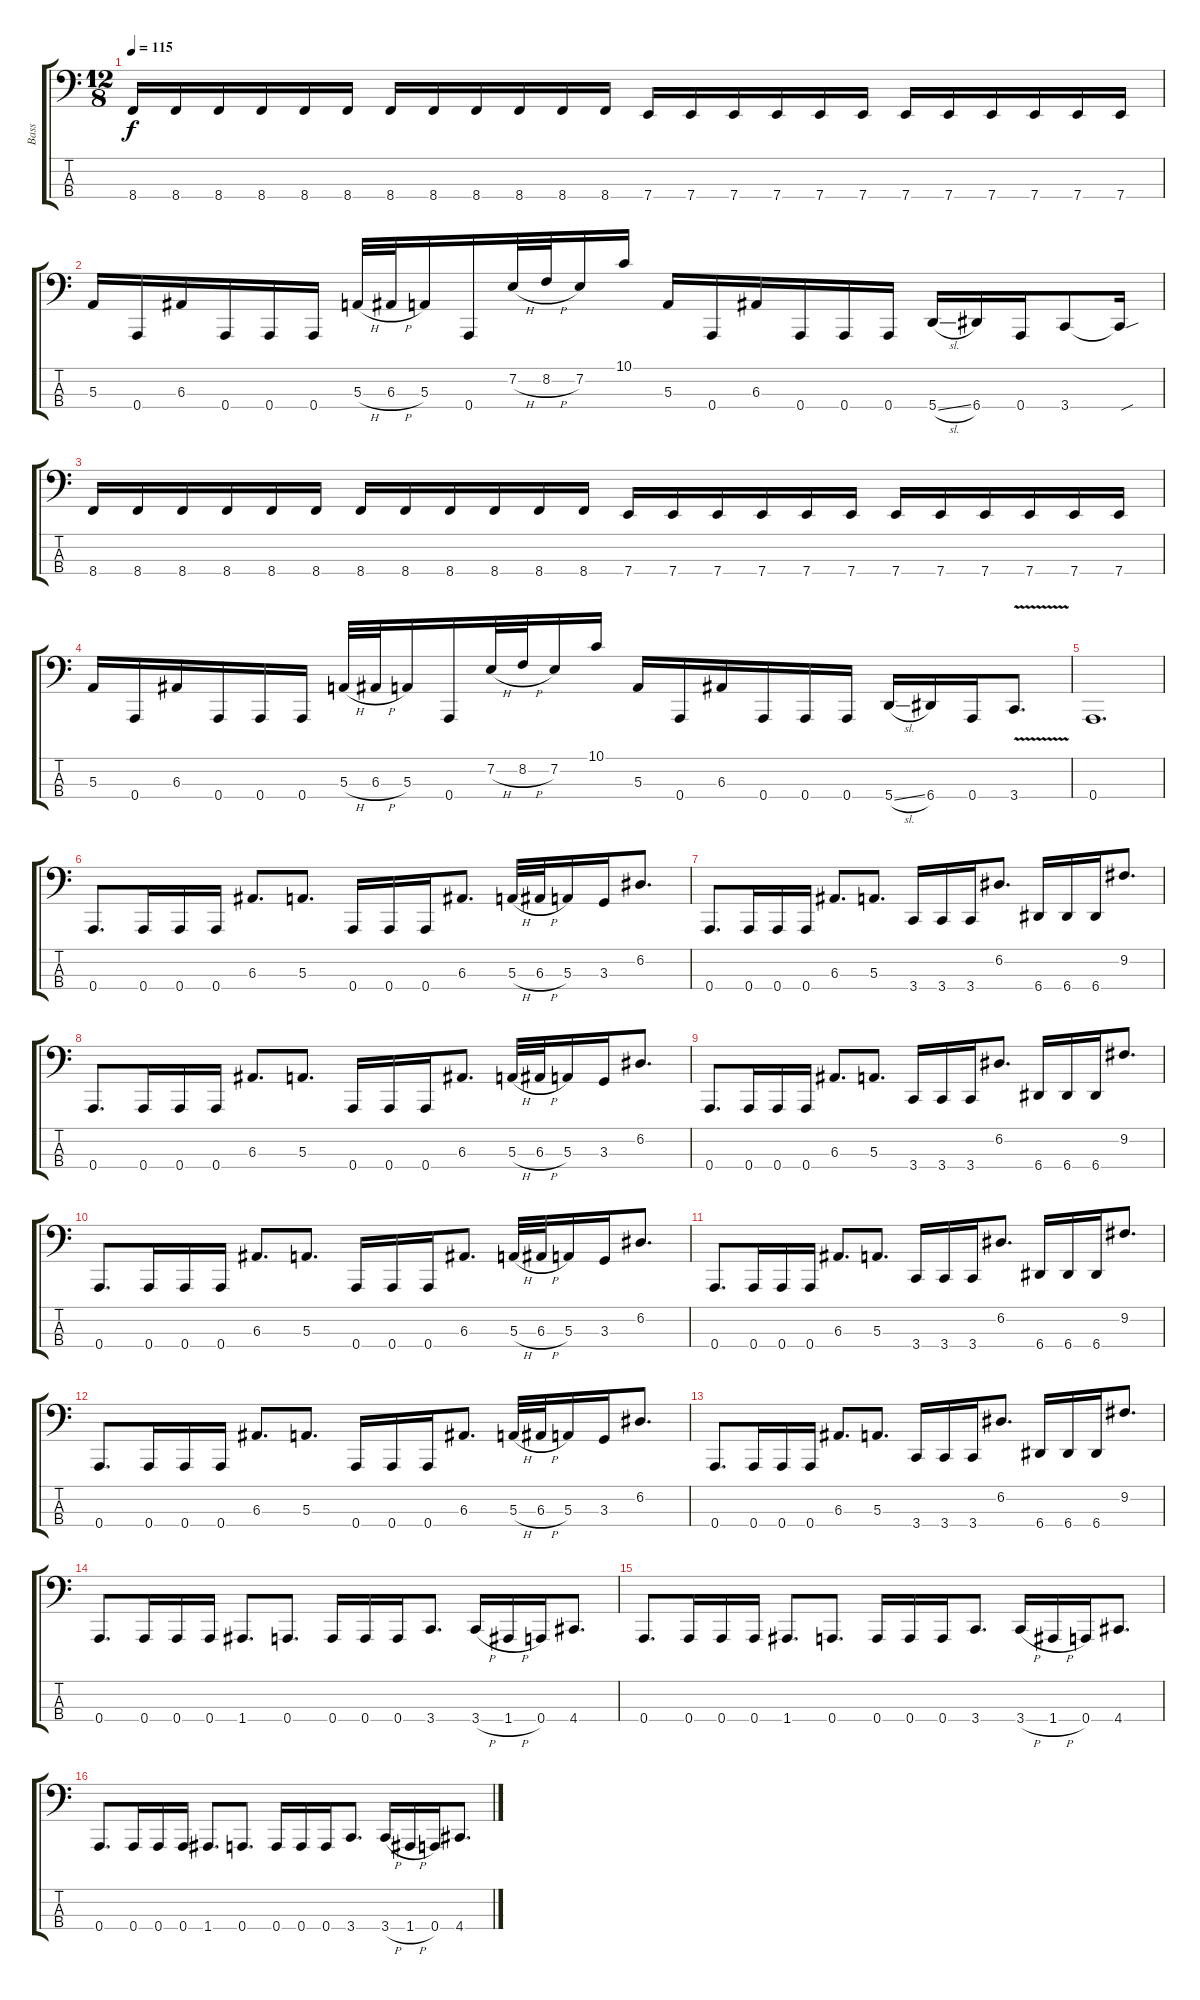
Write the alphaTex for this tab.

\track ("Bass" "Bass") {instrument electricbassfinger}
\staff {score tabs}
\tuning (D2 A1 E1 A0) {hide}
\ts (12 8)
\tempo 115
\clef f4
\ks c
8.4.16{dy f} 8.4.16 8.4.16 8.4.16 8.4.16 8.4.16 8.4.16 8.4.16 8.4.16 8.4.16 8.4.16 8.4.16 7.4.16 7.4.16 7.4.16 7.4.16 7.4.16 7.4.16 7.4.16 7.4.16 7.4.16 7.4.16 7.4.16 7.4.16 |
5.3.16 0.4.16 6.3.16 0.4.16 0.4.16 0.4.16 5.3{h}.32 6.3{h}.32 5.3.16 0.4.16 7.2{h}.32 8.2{h}.32 7.2.16 10.1.16 5.3.16 0.4.16 6.3.16 0.4.16 0.4.16 0.4.16 5.4{sl}.16 6.4.16 0.4.16 3.4.8 3.4{sou t}.16 |
8.4.16 8.4.16 8.4.16 8.4.16 8.4.16 8.4.16 8.4.16 8.4.16 8.4.16 8.4.16 8.4.16 8.4.16 7.4.16 7.4.16 7.4.16 7.4.16 7.4.16 7.4.16 7.4.16 7.4.16 7.4.16 7.4.16 7.4.16 7.4.16 |
5.3.16 0.4.16 6.3.16 0.4.16 0.4.16 0.4.16 5.3{h}.32 6.3{h}.32 5.3.16 0.4.16 7.2{h}.32 8.2{h}.32 7.2.16 10.1.16 5.3.16 0.4.16 6.3.16 0.4.16 0.4.16 0.4.16 5.4{sl}.16 6.4.16 0.4.16 3.4{v}.8{d} |
0.4.1{d} |
0.4.8{d} 0.4.16 0.4.16 0.4.16 6.3.8{d} 5.3.8{d} 0.4.16 0.4.16 0.4.16 6.3.8{d} 5.3{h}.32 6.3{h}.32 5.3.16 3.3.16 6.2.8{d} |
0.4.8{d} 0.4.16 0.4.16 0.4.16 6.3.8{d} 5.3.8{d} 3.4.16 3.4.16 3.4.16 6.2.8{d} 6.4.16 6.4.16 6.4.16 9.2.8{d} |
0.4.8{d} 0.4.16 0.4.16 0.4.16 6.3.8{d} 5.3.8{d} 0.4.16 0.4.16 0.4.16 6.3.8{d} 5.3{h}.32 6.3{h}.32 5.3.16 3.3.16 6.2.8{d} |
0.4.8{d} 0.4.16 0.4.16 0.4.16 6.3.8{d} 5.3.8{d} 3.4.16 3.4.16 3.4.16 6.2.8{d} 6.4.16 6.4.16 6.4.16 9.2.8{d} |
0.4.8{d} 0.4.16 0.4.16 0.4.16 6.3.8{d} 5.3.8{d} 0.4.16 0.4.16 0.4.16 6.3.8{d} 5.3{h}.32 6.3{h}.32 5.3.16 3.3.16 6.2.8{d} |
0.4.8{d} 0.4.16 0.4.16 0.4.16 6.3.8{d} 5.3.8{d} 3.4.16 3.4.16 3.4.16 6.2.8{d} 6.4.16 6.4.16 6.4.16 9.2.8{d} |
0.4.8{d} 0.4.16 0.4.16 0.4.16 6.3.8{d} 5.3.8{d} 0.4.16 0.4.16 0.4.16 6.3.8{d} 5.3{h}.32 6.3{h}.32 5.3.16 3.3.16 6.2.8{d} |
0.4.8{d} 0.4.16 0.4.16 0.4.16 6.3.8{d} 5.3.8{d} 3.4.16 3.4.16 3.4.16 6.2.8{d} 6.4.16 6.4.16 6.4.16 9.2.8{d} |
0.4.8{d} 0.4.16 0.4.16 0.4.16 1.4.8{d} 0.4.8{d} 0.4.16 0.4.16 0.4.16 3.4.8{d} 3.4{h}.16 1.4{h}.16 0.4.16 4.4.8{d} |
0.4.8{d} 0.4.16 0.4.16 0.4.16 1.4.8{d} 0.4.8{d} 0.4.16 0.4.16 0.4.16 3.4.8{d} 3.4{h}.16 1.4{h}.16 0.4.16 4.4.8{d} |
0.4.8{d} 0.4.16 0.4.16 0.4.16 1.4.8{d} 0.4.8{d} 0.4.16 0.4.16 0.4.16 3.4.8{d} 3.4{h}.16 1.4{h}.16 0.4.16 4.4.8{d}
